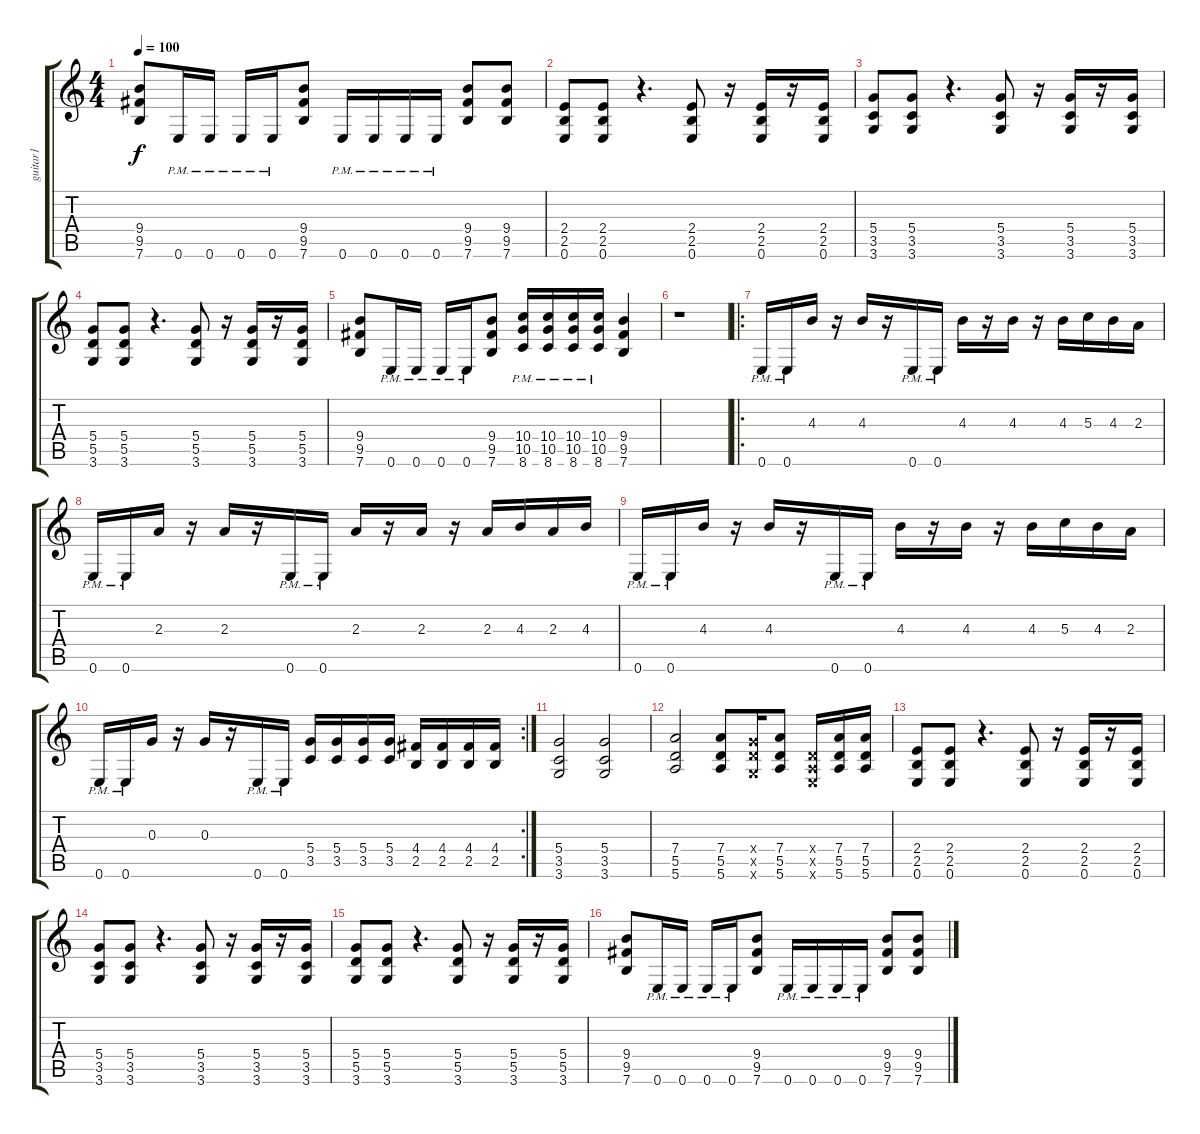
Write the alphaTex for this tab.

\track ("guitar1" "guitar1") {instrument distortionguitar}
\staff {score tabs}
\tuning (E4 B3 G3 D3 A2 E2) {hide}
\ts (4 4)
\tempo 100
\clef g2
\ks c
(9.4 9.5 7.6).8{dy f} 0.6{pm}.16 0.6{pm}.16 0.6{pm}.16 0.6{pm}.16 (9.4 9.5 7.6).8 0.6{pm}.16 0.6{pm}.16 0.6{pm}.16 0.6{pm}.16 (9.4 9.5 7.6).8 (9.4 9.5 7.6).8 |
(2.4 2.5 0.6).8 (2.4 2.5 0.6).8 r.4{d} (2.4 2.5 0.6).8 r.16 (2.4 2.5 0.6).16 r.16 (2.4 2.5 0.6).16 |
(5.4 3.5 3.6).8 (5.4 3.5 3.6).8 r.4{d} (5.4 3.5 3.6).8 r.16 (5.4 3.5 3.6).16 r.16 (5.4 3.5 3.6).16 |
(5.4 5.5 3.6).8 (5.4 5.5 3.6).8 r.4{d} (5.4 5.5 3.6).8 r.16 (5.4 5.5 3.6).16 r.16 (5.4 5.5 3.6).16 |
(9.4 9.5 7.6).8 0.6{pm}.16 0.6{pm}.16 0.6{pm}.16 0.6{pm}.16 (9.4 9.5 7.6).8 (10.4 10.5 8.6{pm}).16 (10.4 10.5 8.6{pm}).16 (10.4 10.5 8.6{pm}).16 (10.4 10.5 8.6{pm}).16 (9.4 9.5 7.6).4 |
r.1 |
\ro
0.6{pm}.16 0.6{pm}.16 4.3.16 r.16 4.3.16 r.16 0.6{pm}.16 0.6{pm}.16 4.3.16 r.16 4.3.16 r.16 4.3.16 5.3.16 4.3.16 2.3.16 |
0.6{pm}.16 0.6{pm}.16 2.3.16 r.16 2.3.16 r.16 0.6{pm}.16 0.6{pm}.16 2.3.16 r.16 2.3.16 r.16 2.3.16 4.3.16 2.3.16 4.3.16 |
0.6{pm}.16 0.6{pm}.16 4.3.16 r.16 4.3.16 r.16 0.6{pm}.16 0.6{pm}.16 4.3.16 r.16 4.3.16 r.16 4.3.16 5.3.16 4.3.16 2.3.16 |
\rc 2
0.6{pm}.16 0.6{pm}.16 0.3.16 r.16 0.3.16 r.16 0.6{pm}.16 0.6{pm}.16 (5.4 3.5).16 (5.4 3.5).16 (5.4 3.5).16 (5.4 3.5).16 (4.4 2.5).16 (4.4 2.5).16 (4.4 2.5).16 (4.4 2.5).16 |
(5.4 3.5 3.6).2 (5.4 3.5 3.6).2 |
(7.4 5.5 5.6).2 (7.4 5.5 5.6).8 (5.4{x} 5.5{x} 3.6{x}).16 (7.4 5.5 5.6).8 (0.4{x} 0.5{x} 0.6{x}).16 (7.4 5.5 5.6).16 (7.4 5.5 5.6).16 |
(2.4 2.5 0.6).8 (2.4 2.5 0.6).8 r.4{d} (2.4 2.5 0.6).8 r.16 (2.4 2.5 0.6).16 r.16 (2.4 2.5 0.6).16 |
(5.4 3.5 3.6).8 (5.4 3.5 3.6).8 r.4{d} (5.4 3.5 3.6).8 r.16 (5.4 3.5 3.6).16 r.16 (5.4 3.5 3.6).16 |
(5.4 5.5 3.6).8 (5.4 5.5 3.6).8 r.4{d} (5.4 5.5 3.6).8 r.16 (5.4 5.5 3.6).16 r.16 (5.4 5.5 3.6).16 |
(9.4 9.5 7.6).8 0.6{pm}.16 0.6{pm}.16 0.6{pm}.16 0.6{pm}.16 (9.4 9.5 7.6).8 0.6{pm}.16 0.6{pm}.16 0.6{pm}.16 0.6{pm}.16 (9.4 9.5 7.6).8 (9.4 9.5 7.6).8
